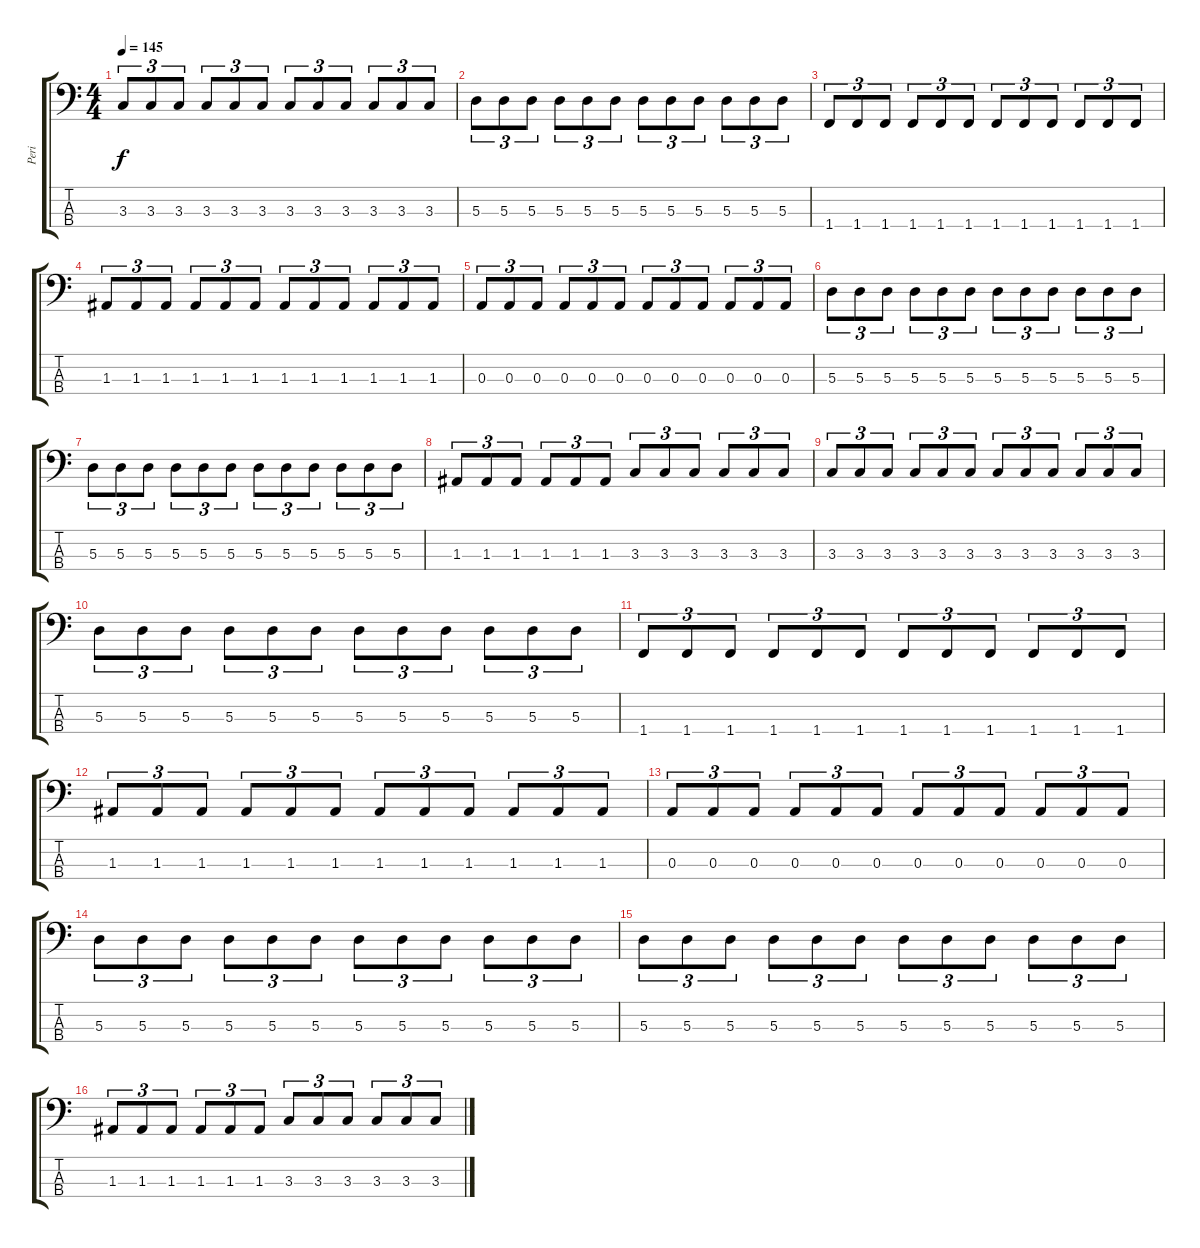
\track ("Peri" "Peri") {instrument electricbassfinger}
\staff {score tabs}
\tuning (G2 D2 A1 E1) {hide}
\ts (4 4)
\tempo 145
\clef f4
\ks c
3.3.8{tu (3 2) dy f} 3.3.8{tu (3 2)} 3.3.8{tu (3 2)} 3.3.8{tu (3 2)} 3.3.8{tu (3 2)} 3.3.8{tu (3 2)} 3.3.8{tu (3 2)} 3.3.8{tu (3 2)} 3.3.8{tu (3 2)} 3.3.8{tu (3 2)} 3.3.8{tu (3 2)} 3.3.8{tu (3 2)} |
5.3.8{tu (3 2)} 5.3.8{tu (3 2)} 5.3.8{tu (3 2)} 5.3.8{tu (3 2)} 5.3.8{tu (3 2)} 5.3.8{tu (3 2)} 5.3.8{tu (3 2)} 5.3.8{tu (3 2)} 5.3.8{tu (3 2)} 5.3.8{tu (3 2)} 5.3.8{tu (3 2)} 5.3.8{tu (3 2)} |
1.4.8{tu (3 2)} 1.4.8{tu (3 2)} 1.4.8{tu (3 2)} 1.4.8{tu (3 2)} 1.4.8{tu (3 2)} 1.4.8{tu (3 2)} 1.4.8{tu (3 2)} 1.4.8{tu (3 2)} 1.4.8{tu (3 2)} 1.4.8{tu (3 2)} 1.4.8{tu (3 2)} 1.4.8{tu (3 2)} |
1.3.8{tu (3 2)} 1.3.8{tu (3 2)} 1.3.8{tu (3 2)} 1.3.8{tu (3 2)} 1.3.8{tu (3 2)} 1.3.8{tu (3 2)} 1.3.8{tu (3 2)} 1.3.8{tu (3 2)} 1.3.8{tu (3 2)} 1.3.8{tu (3 2)} 1.3.8{tu (3 2)} 1.3.8{tu (3 2)} |
0.3.8{tu (3 2)} 0.3.8{tu (3 2)} 0.3.8{tu (3 2)} 0.3.8{tu (3 2)} 0.3.8{tu (3 2)} 0.3.8{tu (3 2)} 0.3.8{tu (3 2)} 0.3.8{tu (3 2)} 0.3.8{tu (3 2)} 0.3.8{tu (3 2)} 0.3.8{tu (3 2)} 0.3.8{tu (3 2)} |
5.3.8{tu (3 2)} 5.3.8{tu (3 2)} 5.3.8{tu (3 2)} 5.3.8{tu (3 2)} 5.3.8{tu (3 2)} 5.3.8{tu (3 2)} 5.3.8{tu (3 2)} 5.3.8{tu (3 2)} 5.3.8{tu (3 2)} 5.3.8{tu (3 2)} 5.3.8{tu (3 2)} 5.3.8{tu (3 2)} |
5.3.8{tu (3 2)} 5.3.8{tu (3 2)} 5.3.8{tu (3 2)} 5.3.8{tu (3 2)} 5.3.8{tu (3 2)} 5.3.8{tu (3 2)} 5.3.8{tu (3 2)} 5.3.8{tu (3 2)} 5.3.8{tu (3 2)} 5.3.8{tu (3 2)} 5.3.8{tu (3 2)} 5.3.8{tu (3 2)} |
1.3.8{tu (3 2)} 1.3.8{tu (3 2)} 1.3.8{tu (3 2)} 1.3.8{tu (3 2)} 1.3.8{tu (3 2)} 1.3.8{tu (3 2)} 3.3.8{tu (3 2)} 3.3.8{tu (3 2)} 3.3.8{tu (3 2)} 3.3.8{tu (3 2)} 3.3.8{tu (3 2)} 3.3.8{tu (3 2)} |
3.3.8{tu (3 2)} 3.3.8{tu (3 2)} 3.3.8{tu (3 2)} 3.3.8{tu (3 2)} 3.3.8{tu (3 2)} 3.3.8{tu (3 2)} 3.3.8{tu (3 2)} 3.3.8{tu (3 2)} 3.3.8{tu (3 2)} 3.3.8{tu (3 2)} 3.3.8{tu (3 2)} 3.3.8{tu (3 2)} |
5.3.8{tu (3 2)} 5.3.8{tu (3 2)} 5.3.8{tu (3 2)} 5.3.8{tu (3 2)} 5.3.8{tu (3 2)} 5.3.8{tu (3 2)} 5.3.8{tu (3 2)} 5.3.8{tu (3 2)} 5.3.8{tu (3 2)} 5.3.8{tu (3 2)} 5.3.8{tu (3 2)} 5.3.8{tu (3 2)} |
1.4.8{tu (3 2)} 1.4.8{tu (3 2)} 1.4.8{tu (3 2)} 1.4.8{tu (3 2)} 1.4.8{tu (3 2)} 1.4.8{tu (3 2)} 1.4.8{tu (3 2)} 1.4.8{tu (3 2)} 1.4.8{tu (3 2)} 1.4.8{tu (3 2)} 1.4.8{tu (3 2)} 1.4.8{tu (3 2)} |
1.3.8{tu (3 2)} 1.3.8{tu (3 2)} 1.3.8{tu (3 2)} 1.3.8{tu (3 2)} 1.3.8{tu (3 2)} 1.3.8{tu (3 2)} 1.3.8{tu (3 2)} 1.3.8{tu (3 2)} 1.3.8{tu (3 2)} 1.3.8{tu (3 2)} 1.3.8{tu (3 2)} 1.3.8{tu (3 2)} |
0.3.8{tu (3 2)} 0.3.8{tu (3 2)} 0.3.8{tu (3 2)} 0.3.8{tu (3 2)} 0.3.8{tu (3 2)} 0.3.8{tu (3 2)} 0.3.8{tu (3 2)} 0.3.8{tu (3 2)} 0.3.8{tu (3 2)} 0.3.8{tu (3 2)} 0.3.8{tu (3 2)} 0.3.8{tu (3 2)} |
5.3.8{tu (3 2)} 5.3.8{tu (3 2)} 5.3.8{tu (3 2)} 5.3.8{tu (3 2)} 5.3.8{tu (3 2)} 5.3.8{tu (3 2)} 5.3.8{tu (3 2)} 5.3.8{tu (3 2)} 5.3.8{tu (3 2)} 5.3.8{tu (3 2)} 5.3.8{tu (3 2)} 5.3.8{tu (3 2)} |
5.3.8{tu (3 2)} 5.3.8{tu (3 2)} 5.3.8{tu (3 2)} 5.3.8{tu (3 2)} 5.3.8{tu (3 2)} 5.3.8{tu (3 2)} 5.3.8{tu (3 2)} 5.3.8{tu (3 2)} 5.3.8{tu (3 2)} 5.3.8{tu (3 2)} 5.3.8{tu (3 2)} 5.3.8{tu (3 2)} |
1.3.8{tu (3 2)} 1.3.8{tu (3 2)} 1.3.8{tu (3 2)} 1.3.8{tu (3 2)} 1.3.8{tu (3 2)} 1.3.8{tu (3 2)} 3.3.8{tu (3 2)} 3.3.8{tu (3 2)} 3.3.8{tu (3 2)} 3.3.8{tu (3 2)} 3.3.8{tu (3 2)} 3.3.8{tu (3 2)}
